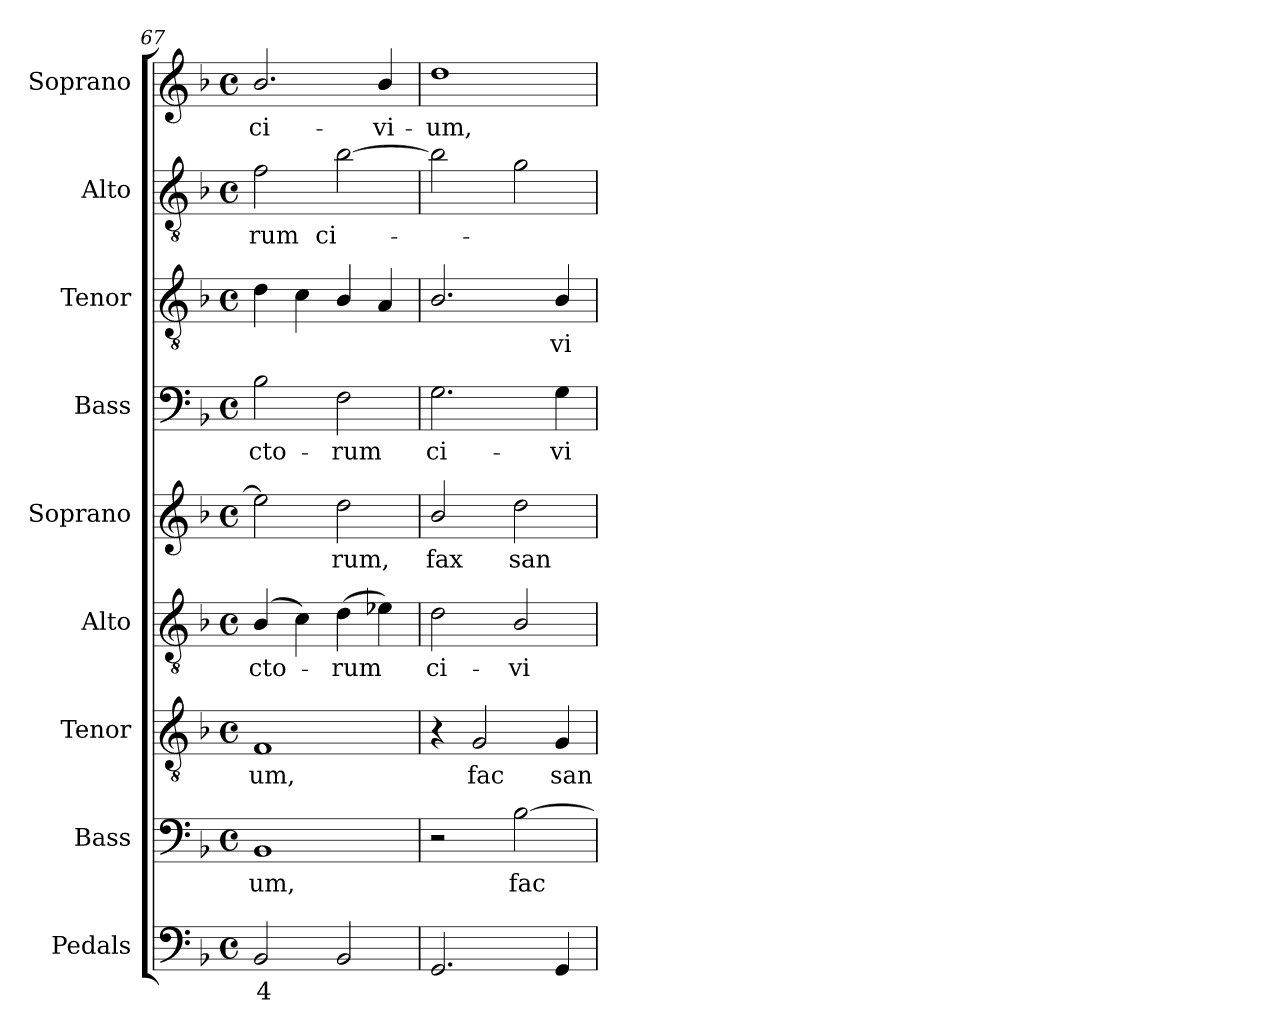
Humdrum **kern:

**kern	**text	**kern	**text	**kern	**text	**kern	**text	**kern	**text	**kern	**text	**kern	**text	**kern	**text	**kern	**text
*part9	*part9	*part8	*part8	*part7	*part7	*part6	*part6	*part5	*part5	*part4	*part4	*part3	*part3	*part2	*part2	*part1	*part1
*staff9	*staff9	*staff8	*staff8	*staff7	*staff7	*staff6	*staff6	*staff5	*staff5	*staff4	*staff4	*staff3	*staff3	*staff2	*staff2	*staff1	*staff1
*I"Pedals	*	*I"Bass	*	*I"Tenor	*	*I"Alto	*	*I"Soprano	*	*I"Bass	*	*I"Tenor	*	*I"Alto	*	*I"Soprano	*
*I'Ped.	*	*I'B.	*	*I'T.	*	*I'A.	*	*I'S.	*	*I'B.	*	*I'T.	*	*I'A.	*	*I'S.	*
*clefF4	*	*clefF4	*	*clefGv2	*	*clefGv2	*	*clefG2	*	*clefF4	*	*clefGv2	*	*clefGv2	*	*clefG2	*
*	*	*	*	*ITrd7c12	*	*ITrd7c12	*	*	*	*	*	*ITrd7c12	*	*ITrd7c12	*	*	*
*k[b-]	*	*k[b-]	*	*k[b-]	*	*k[b-]	*	*k[b-]	*	*k[b-]	*	*k[b-]	*	*k[b-]	*	*k[b-]	*
*F:	*	*F:	*	*F:	*	*F:	*	*F:	*	*F:	*	*F:	*	*F:	*	*F:	*
*M4/4	*	*M4/4	*	*M4/4	*	*M4/4	*	*M4/4	*	*M4/4	*	*M4/4	*	*M4/4	*	*M4/4	*
*met(c)	*	*met(c)	*	*met(c)	*	*met(c)	*	*met(c)	*	*met(c)	*	*met(c)	*	*met(c)	*	*met(c)	*
=67	=67	=67	=67	=67	=67	=67	=67	=67	=67	=67	=67	=67	=67	=67	=67	=67	=67
!	!LO:LY:b:color=#000000	!	!	!	!	!	!	!	!	!	!	!	!	!	!	!	!
!	!	!	!LO:LY:b:color=#000000	!	!	!	!	!	!	!	!	!	!	!	!	!	!
!	!	!	!	!	!LO:LY:b:color=#000000	!	!	!	!	!	!	!	!	!	!	!	!
!	!	!	!	!	!	!	!LO:LY:b:color=#000000	!	!	!	!	!	!	!	!	!	!
!	!	!	!	!	!	!	!	!	!	!	!LO:LY:b:color=#000000	!	!	!	!	!	!
!	!	!	!	!	!	!	!	!	!	!	!	!	!	!	!LO:LY:b:color=#000000	!	!
!	!	!	!	!	!	!	!	!	!	!	!	!	!	!	!	!	!LO:LY:b:color=#000000
2BB-i/	4	1BB-i	-um,	1FFi	-um,	(4BB-i/	-cto-	2ee-i\]	.	2B-i\	-cto-	4Di\	.	2Fi\	-rum	2.b-i/	ci-
.	.	.	.	.	.	4Ci\)	.	.	.	.	.	4Ci\	.	.	.	.	.
!	!	!	!	!	!	!	!LO:LY:b:color=#000000	!	!	!	!	!	!	!	!	!	!
!	!	!	!	!	!	!	!	!	!LO:LY:b:color=#000000	!	!	!	!	!	!	!	!
!	!	!	!	!	!	!	!	!	!	!	!LO:LY:b:color=#000000	!	!	!	!	!	!
!	!	!	!	!	!	!	!	!	!	!	!	!	!	!	!LO:LY:b:color=#000000	!	!
2BB-i/	.	.	.	.	.	(4Di\	-rum	2ddi\	-rum,	2Fi\	-rum	4BB-i/	.	[2B-i\	ci-	.	.
!	!	!	!	!	!	!	!	!	!	!	!	!	!	!	!	!	!LO:LY:b:color=#000000
.	.	.	.	.	.	4E-Xi\)	.	.	.	.	.	4AAi/	.	.	.	4b-i/	-vi-
=68	=68	=68	=68	=68	=68	=68	=68	=68	=68	=68	=68	=68	=68	=68	=68	=68	=68
!	!	!	!	!	!	!	!LO:LY:b:color=#000000	!	!	!	!	!	!	!	!	!	!
!	!	!	!	!	!	!	!	!	!LO:LY:b:color=#000000	!	!	!	!	!	!	!	!
!	!	!	!	!	!	!	!	!	!	!	!LO:LY:b:color=#000000	!	!	!	!	!	!
!	!	!	!	!	!	!	!	!	!	!	!	!	!	!	!	!	!LO:LY:b:color=#000000
2.GGi/	.	2r	.	4r	.	2Di\	ci-	2b-i/	fax	2.Gi\	ci-	2.BB-i/	.	2B-i\]	.	1ddi	-um,
!	!	!	!	!	!LO:LY:b:color=#000000	!	!	!	!	!	!	!	!	!	!	!	!
.	.	.	.	2GGi/	fac	.	.	.	.	.	.	.	.	.	.	.	.
!	!	!	!LO:LY:b:color=#000000	!	!	!	!	!	!	!	!	!	!	!	!	!	!
!	!	!	!	!	!	!	!LO:LY:b:color=#000000	!	!	!	!	!	!	!	!	!	!
!	!	!	!	!	!	!	!	!	!LO:LY:b:color=#000000	!	!	!	!	!	!	!	!
.	.	[2B-i\	fac	.	.	2BB-i/	-vi-	2ddi\	san-	.	.	.	.	2Gi\	.	.	.
!	!	!	!	!	!LO:LY:b:color=#000000	!	!	!	!	!	!	!	!	!	!	!	!
!	!	!	!	!	!	!	!	!	!	!	!LO:LY:b:color=#000000	!	!	!	!	!	!
!	!	!	!	!	!	!	!	!	!	!	!	!	!LO:LY:b:color=#000000	!	!	!	!
4GGi/	.	.	.	4GGi/	san-	.	.	.	.	4Gi\	-vi-	4BB-i/	-vi-	.	.	.	.
=	=	=	=	=	=	=	=	=	=	=	=	=	=	=	=	=	=
*-	*-	*-	*-	*-	*-	*-	*-	*-	*-	*-	*-	*-	*-	*-	*-	*-	*-
